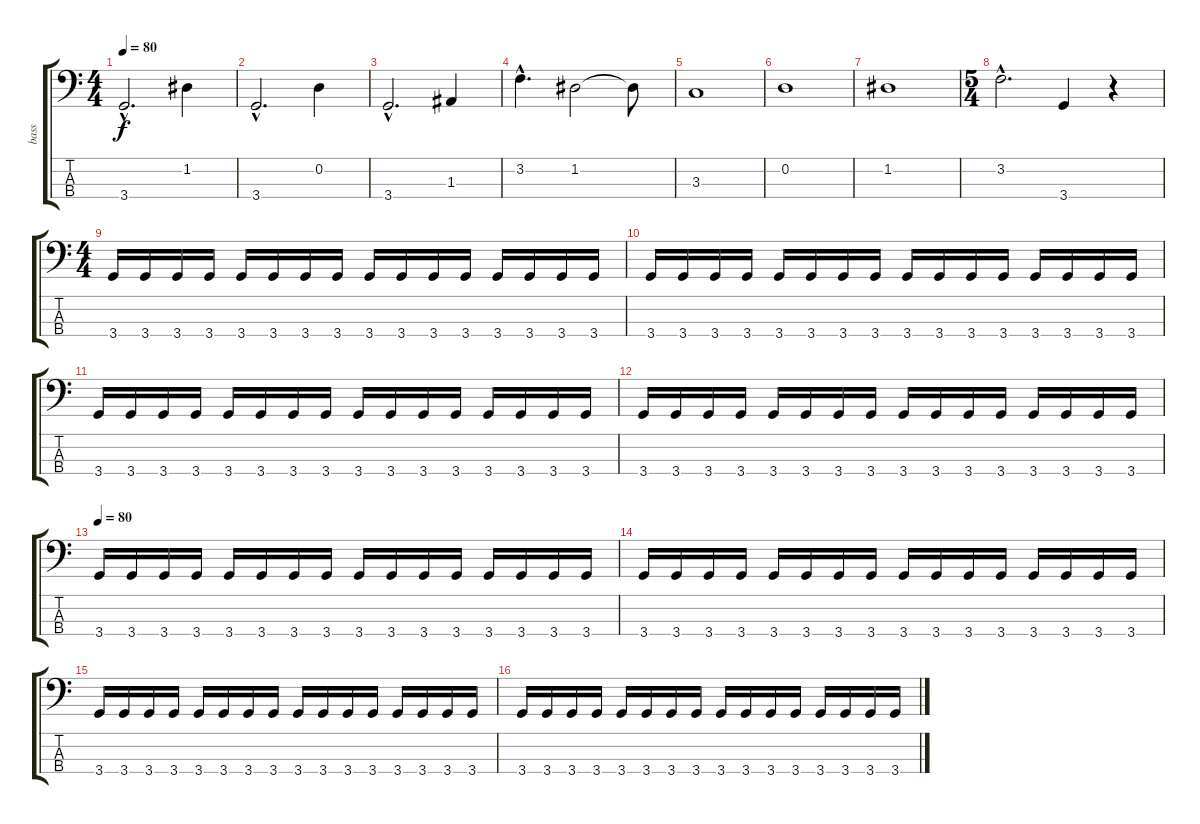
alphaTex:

\track ("bass" "bass") {instrument electricbassfinger}
\staff {score tabs}
\tuning (G2 D2 A1 E1) {hide}
\ts (4 4)
\tempo 80
\clef f4
\ks c
3.4{hac}.2{d dy f} 1.2.4 |
3.4{hac}.2{d} 0.2.4 |
3.4{hac}.2{d} 1.3.4 |
3.2{hac}.4{d} 1.2.2 1.2{t}.8 |
3.3.1 |
0.2.1 |
1.2.1 |
\ts (5 4)
3.2{hac}.2{d} 3.4.4 r.4 |
\ts (4 4)
3.4.16 3.4.16 3.4.16 3.4.16 3.4.16 3.4.16 3.4.16 3.4.16 3.4.16 3.4.16 3.4.16 3.4.16 3.4.16 3.4.16 3.4.16 3.4.16 |
3.4.16 3.4.16 3.4.16 3.4.16 3.4.16 3.4.16 3.4.16 3.4.16 3.4.16 3.4.16 3.4.16 3.4.16 3.4.16 3.4.16 3.4.16 3.4.16 |
3.4.16 3.4.16 3.4.16 3.4.16 3.4.16 3.4.16 3.4.16 3.4.16 3.4.16 3.4.16 3.4.16 3.4.16 3.4.16 3.4.16 3.4.16 3.4.16 |
3.4.16 3.4.16 3.4.16 3.4.16 3.4.16 3.4.16 3.4.16 3.4.16 3.4.16 3.4.16 3.4.16 3.4.16 3.4.16 3.4.16 3.4.16 3.4.16 |
\tempo 80
3.4.16 3.4.16 3.4.16 3.4.16 3.4.16 3.4.16 3.4.16 3.4.16 3.4.16 3.4.16 3.4.16 3.4.16 3.4.16 3.4.16 3.4.16 3.4.16 |
3.4.16 3.4.16 3.4.16 3.4.16 3.4.16 3.4.16 3.4.16 3.4.16 3.4.16 3.4.16 3.4.16 3.4.16 3.4.16 3.4.16 3.4.16 3.4.16 |
3.4.16 3.4.16 3.4.16 3.4.16 3.4.16 3.4.16 3.4.16 3.4.16 3.4.16 3.4.16 3.4.16 3.4.16 3.4.16 3.4.16 3.4.16 3.4.16 |
3.4.16 3.4.16 3.4.16 3.4.16 3.4.16 3.4.16 3.4.16 3.4.16 3.4.16 3.4.16 3.4.16 3.4.16 3.4.16 3.4.16 3.4.16 3.4.16
